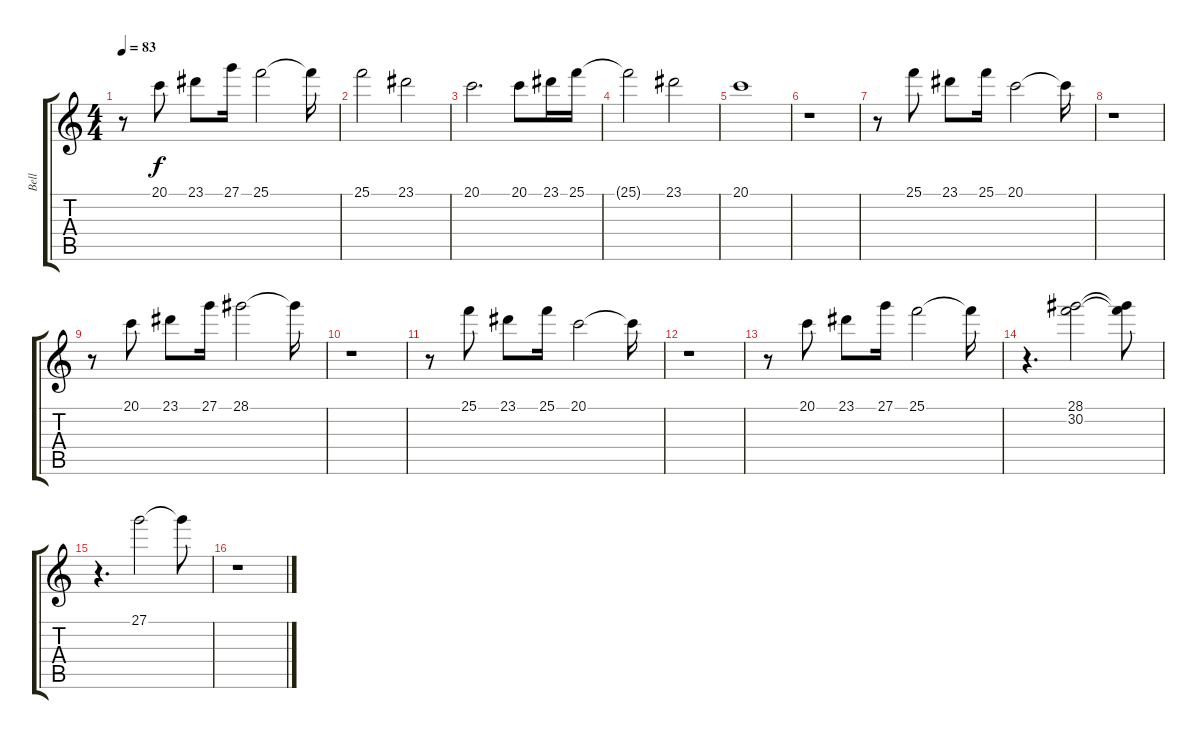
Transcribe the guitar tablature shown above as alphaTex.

\track ("Bell" "Bell") {instrument fx3crystal}
\staff {score tabs}
\tuning (E4 B3 G3 D3 A2 E2) {hide}
\ts (4 4)
\tempo 83
\clef g2
\ks c
r.8{dy f} 20.1.8 23.1.8 27.1.16 25.1.2 25.1{t}.16 |
25.1.2 23.1.2 |
20.1.2{d} 20.1.8 23.1.16 25.1.16 |
25.1{t}.2 23.1.2 |
20.1.1 |
r.1 |
r.8 25.1.8 23.1.8 25.1.16 20.1.2 20.1{t}.16 |
r.1 |
r.8 20.1.8 23.1.8 27.1.16 28.1.2 28.1{t}.16 |
r.1 |
r.8 25.1.8 23.1.8 25.1.16 20.1.2 20.1{t}.16 |
r.1 |
r.8 20.1.8 23.1.8 27.1.16 25.1.2 25.1{t}.16 |
r.4{d} (28.1 30.2).2 (28.1{t} 30.2{t}).8 |
r.4{d} 27.1.2 27.1{t}.8 |
r.1
